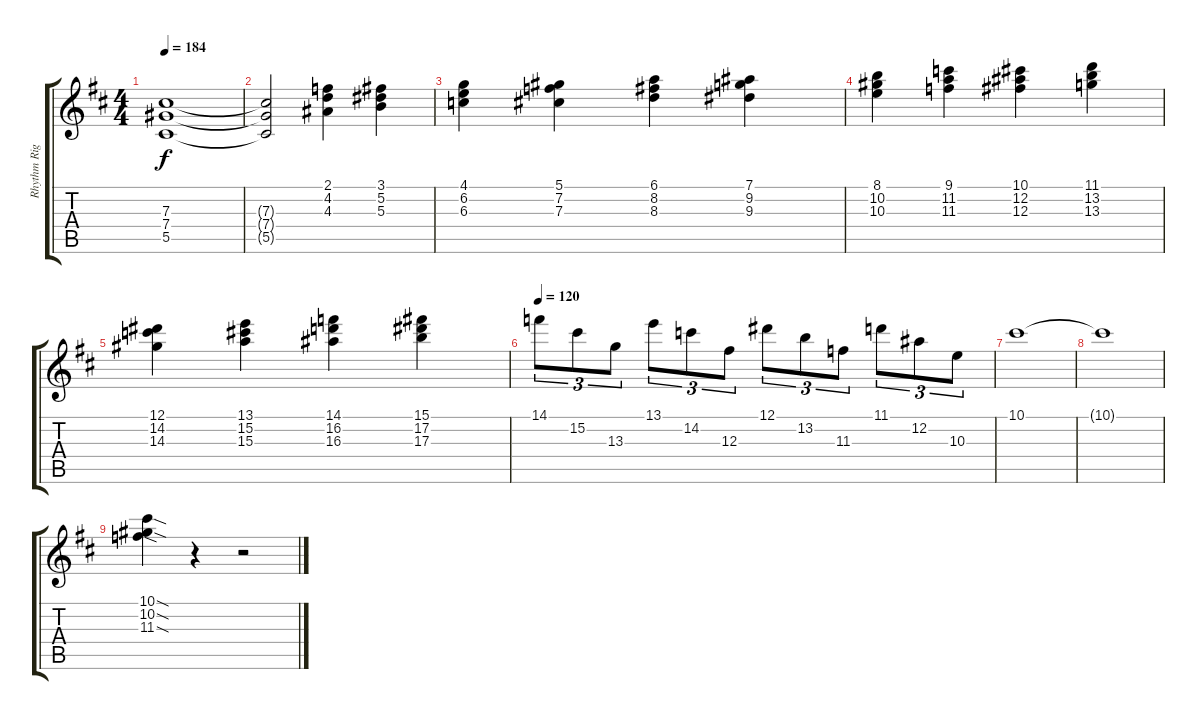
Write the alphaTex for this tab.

\track ("Rhythm Right" "Rhythm Rig") {instrument distortionguitar}
\staff {score tabs}
\tuning (Eb4 Bb3 Gb3 Db3 Ab2 Eb2) {hide}
\ts (4 4)
\tempo 184
\clef g2
\ks d
(7.3{t} 7.4{t} 5.5{t}).1{dy f} |
(7.3{t} 7.4{t} 5.5{t}).2 (2.1 4.2 4.3).4 (3.1 5.2 5.3).4 |
(4.1 6.2 6.3).4 (5.1 7.2 7.3).4 (6.1 8.2 8.3).4 (7.1 9.2 9.3).4 |
(8.1 10.2 10.3).4 (9.1 11.2 11.3).4 (10.1 12.2 12.3).4 (11.1 13.2 13.3).4 |
(12.1 14.2 14.3).4 (13.1 15.2 15.3).4 (14.1 16.2 16.3).4 (15.1 17.2 17.3).4 |
\tempo 120
14.1.8{tu (3 2)} 15.2.8{tu (3 2)} 13.3.8{tu (3 2)} 13.1.8{tu (3 2)} 14.2.8{tu (3 2)} 12.3.8{tu (3 2)} 12.1.8{tu (3 2)} 13.2.8{tu (3 2)} 11.3.8{tu (3 2)} 11.1.8{tu (3 2)} 12.2.8{tu (3 2)} 10.3.8{tu (3 2)} |
10.1.1 |
10.1{t}.1 |
(10.1{sod} 10.2{sod} 11.3{sod}).4 r.4 r.2
